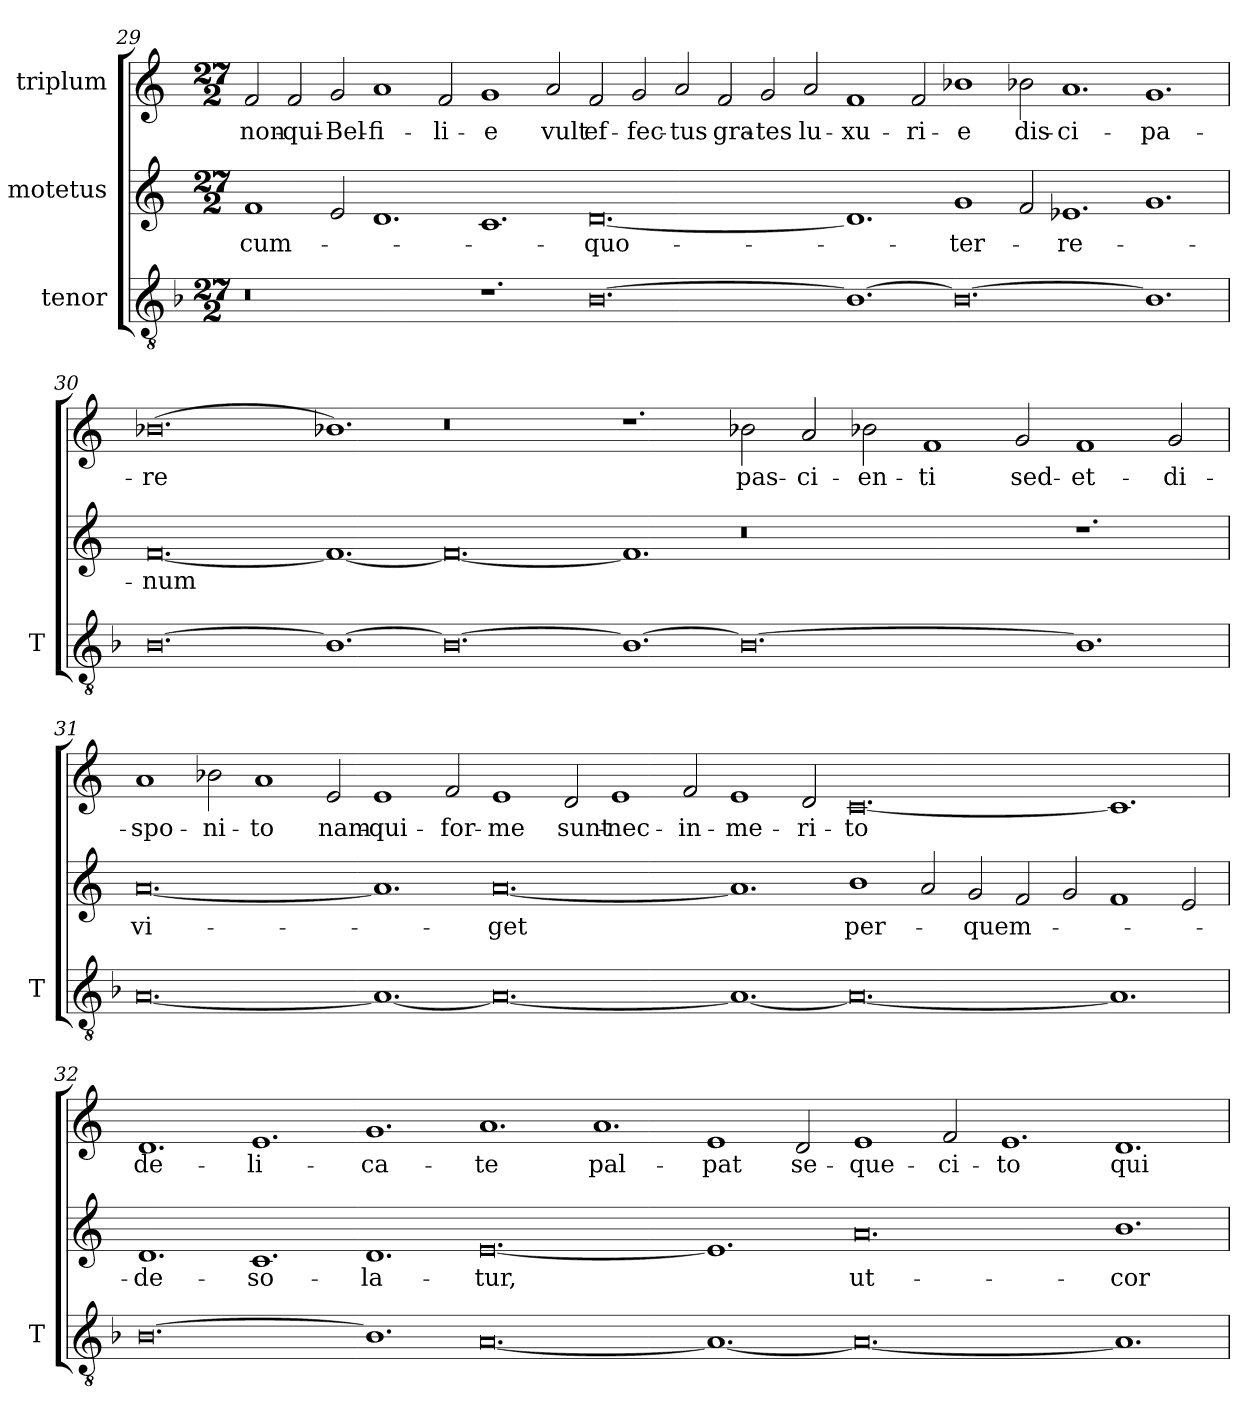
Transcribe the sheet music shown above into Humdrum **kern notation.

**kern	**kern	**text	**kern	**text
*part3	*part2	*part2	*part1	*part1
*staff3	*staff2	*staff2	*staff1	*staff1
*I"tenor	*I"motetus	*	*I"triplum	*
*I'T	*	*	*	*
*clefGv2	*clefG2	*	*clefG2	*
*k[b-]	*k[]	*	*k[]	*
*F:	*C:	*	*C:	*
*M27/2	*M27/2	*	*M27/2	*
=29	=29	=29	=29	=29
0.r	1f/	cum-	2f/	non-
.	.	.	2f/	qui-
.	2e/	.	2g/	Bel-
.	1.d/	.	1a/	fi-
.	.	.	2f/	-li-
1.r	1.c/	.	1g/	-e
.	.	.	2a/	vult-
[0.B-\	[0.d/	quo-	2f/	ef-
.	.	.	2g/	-fec-
.	.	.	2a/	-tus
.	.	.	2f/	gra-
.	.	.	2g/	-tes
.	.	.	2a/	lu-
1.B-\_	1.d/]	.	1f/	-xu-
.	.	.	2f/	-ri-
0.B-\_	1g/	ter-	1b-X\	-e
.	2f/	.	2b-X\	dis-
.	1.e-X/	-re-	1.a/	-ci-
1.B-\]	1.g/	.	1.g/	-pa-
!!LO:PB:g=z
=30	=30	=30	=30	=30
[0.B-\	[0.f/	-num	[0.b-X\	-re
1.B-\_	1.f/_	.	1.b-X\]	.
0.B-\_	0.f/_	.	0.r	.
1.B-\_	1.f/]	.	1.r	.
0.B-\_	0.r	.	2b-X\	pas-
.	.	.	2a/	-ci-
.	.	.	2b-X\	-en-
.	.	.	1f/	-ti
.	.	.	2g/	sed-
1.B-\]	1.r	.	1f/	et-
.	.	.	2g/	di-
=31	=31	=31	=31	=31
[0.A/	[0.a/	vi-	1a/	-spo-
.	.	.	2b-X\	-ni-
.	.	.	1a/	-to
.	.	.	2e/	nam-
1.A/_	1.a/]	.	1e/	qui-
.	.	.	2f/	for-
0.A/_	[0.a/	-get	1e/	-me
.	.	.	2d/	sunt-
.	.	.	1e/	nec-
.	.	.	2f/	in-
1.A/_	1.a/]	.	1e/	me-
.	.	.	2d/	-ri-
0.A/_	1b\	per-	[0.c/	-to
.	2a/	.	.	.
.	2g/	quem-	.	.
.	2f/	.	.	.
.	2g/	.	.	.
1.A/]	1f/	.	1.c/]	.
.	2e/	.	.	.
=32	=32	=32	=32	=32
[0.B-\	1.d/	de-	1.d/	de-
.	1.c/	-so-	1.e/	-li-
1.B-\]	1.d/	-la-	1.g/	-ca-
[0.A/	[0.e/	-tur,	1.a/	-te
.	.	.	1.a/	pal-
1.A/_	1.e/]	.	1e/	-pat
.	.	.	2d/	se-
0.A/_	0.a/	ut-	1e/	que-
.	.	.	2f/	ci-
.	.	.	1.e/	-to
1.A/]	1.b\	cor-	1.d/	qui-
=	=	=	=	=
*-	*-	*-	*-	*-
